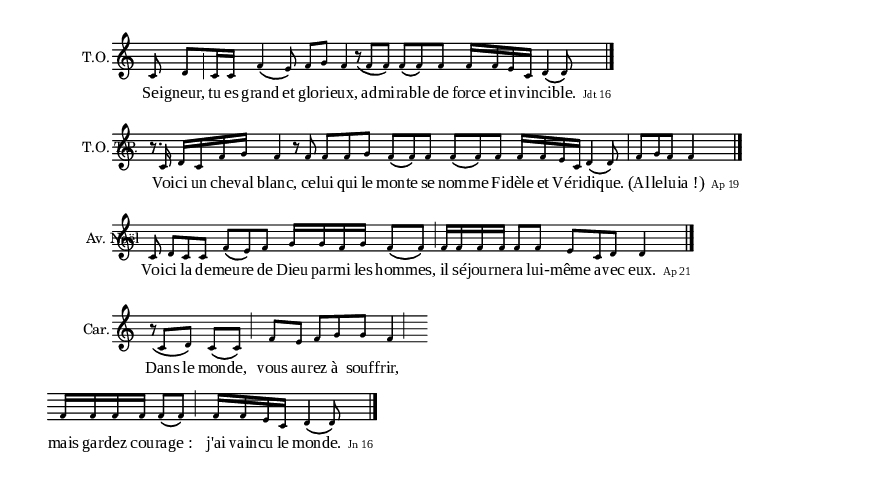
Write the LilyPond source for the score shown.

\version "2.10.0"
\include "definitions.ly"

%\markup { psaume 67}
\relative c' { 
	\new Staff {
		\cadenzaOn
		\set Staff.instrumentName = \markup{ \center-align { T.O. } }
		
		c8 d[ \cesuretresbasse c16 c] \times 2/3 { f4\( e8\) } f[ g] f4 \times 2/3 { r8_\( f[ f\)] } \times 2/3 { f[\( f\) f] } f16[ f e c] \times 2/3 { d4\( d8\) }
		
		
		
		\endBar
	}

	\addlyrics {
		
		Sei -- gneur, tu es grand et glo -- ri -- eux, ad -- mi -- ra -- ble de force et in -- vin -- ci -- ble.
		\markup { \citation #"Jdt 16" } }
	
	
}

\relative c' { 
	\new Staff {
		\cadenzaOn
		
		\set Staff.instrumentName = \markup{ \center-align { T.O. T.P.} }
		r8. c16 d[ c f g] f4 
		\pespace
		r8 f \times 2/3 { f[ f  g] } \times 2/3 { f[\( f\) f] } 
		\times 2/3 { f[\( f\) f] }
		f16[ f e c] \times 2/3 { d4\( d8\) }
		\barre \times 2/3 {f8[ g f]} f4
		
		
		
		\endBar
	}

	\addlyrics {
		
		Voi -- ci un che -- val blanc, ce -- lui qui le mon -- te se nom -- me Fi -- dèle et Vé -- ri -- di -- que. "(Al" -- le -- lu -- "ia !)"
		\markup { \citation #"Ap 19" } }
	
	
}

\relative c' { 
	\new Staff {
		\cadenzaOn
		
		\set Staff.instrumentName = \markup{ \center-align { Av. Noël } }
		
		c8 \times 2/3 { d[ c  c] } \times 2/3 { f[\( e\) f] } g16[ g f g] f8[\( f\)] \cesure f16[ f f f] f8[ f] \times 2/3 { e[ c d] } d4
		
		
		
		\endBar
	}

	\addlyrics {
		
		Voi -- ci la de -- meu -- re de Dieu par -- mi les hom -- mes, il sé -- jour -- ne -- ra lui- -- même a -- vec eux.
		\markup { \citation #"Ap 21" } }
	
	
}

\relative c' { 
	\new Staff {
		\cadenzaOn
		
		\set Staff.instrumentName = \markup{ \center-align { Car.} }
		\times 2/3 { r8_\( c[  d\)] } c[\( c\)]
		\cesure \pespace f[ e] \times 2/3 { f[ g g] } f4 			\cesure \pespace \indentLine
		 f16[ f f f] f8[\( f\)]
		\cesure \pespace f16[ f e c] \times 2/3 { d4\( d8\) }
		
		
		
		\endBar
	}

	\addlyrics {
		
		Dans le mon -- de, vous au -- rez à  souff -- rir, mais gar -- dez cou -- ra -- "ge :" j'ai vain -- cu le mon -- de.
		\markup { \citation #"Jn 16" } }
	
	
}

 



